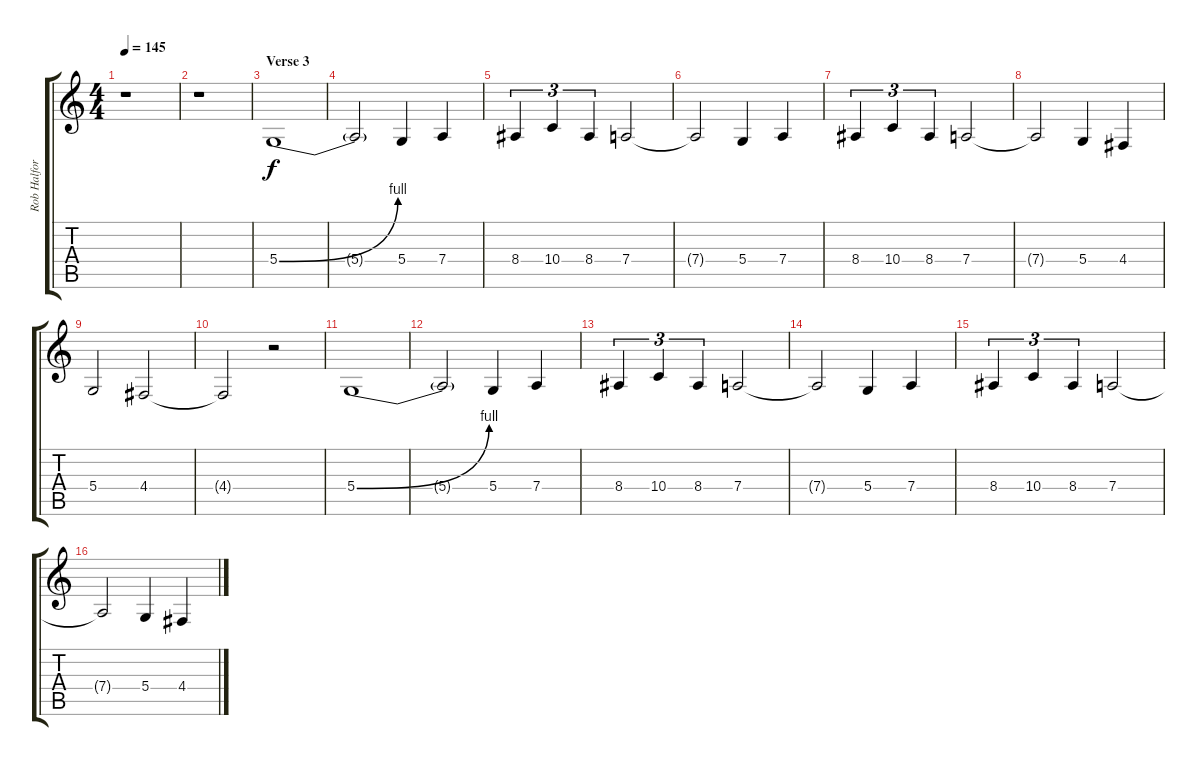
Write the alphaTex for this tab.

\track ("Rob Halford" "Rob Halfor") {instrument tenorsax}
\staff {score tabs}
\tuning (E4 B3 G3 D3 A2 E2) {hide}
\ts (4 4)
\tempo 145
\clef g2
\ks c
r.1{dy f} |
r.1 |
\section ("" "Verse 3")
5.4{be (bend 0 0 60 4)}.1 |
5.4{t}.2 5.4.4 7.4.4 |
8.4.4{tu (3 2)} 10.4.4{tu (3 2)} 8.4.4{tu (3 2)} 7.4.2 |
7.4{t}.2 5.4.4 7.4.4 |
8.4.4{tu (3 2)} 10.4.4{tu (3 2)} 8.4.4{tu (3 2)} 7.4.2 |
7.4{t}.2 5.4.4 4.4.4 |
5.4.2 4.4.2 |
4.4{t}.2 r.2 |
5.4{be (bend 0 0 60 4)}.1 |
5.4{t}.2 5.4.4 7.4.4 |
8.4.4{tu (3 2)} 10.4.4{tu (3 2)} 8.4.4{tu (3 2)} 7.4.2 |
7.4{t}.2 5.4.4 7.4.4 |
8.4.4{tu (3 2)} 10.4.4{tu (3 2)} 8.4.4{tu (3 2)} 7.4.2 |
7.4{t}.2 5.4.4 4.4.4
